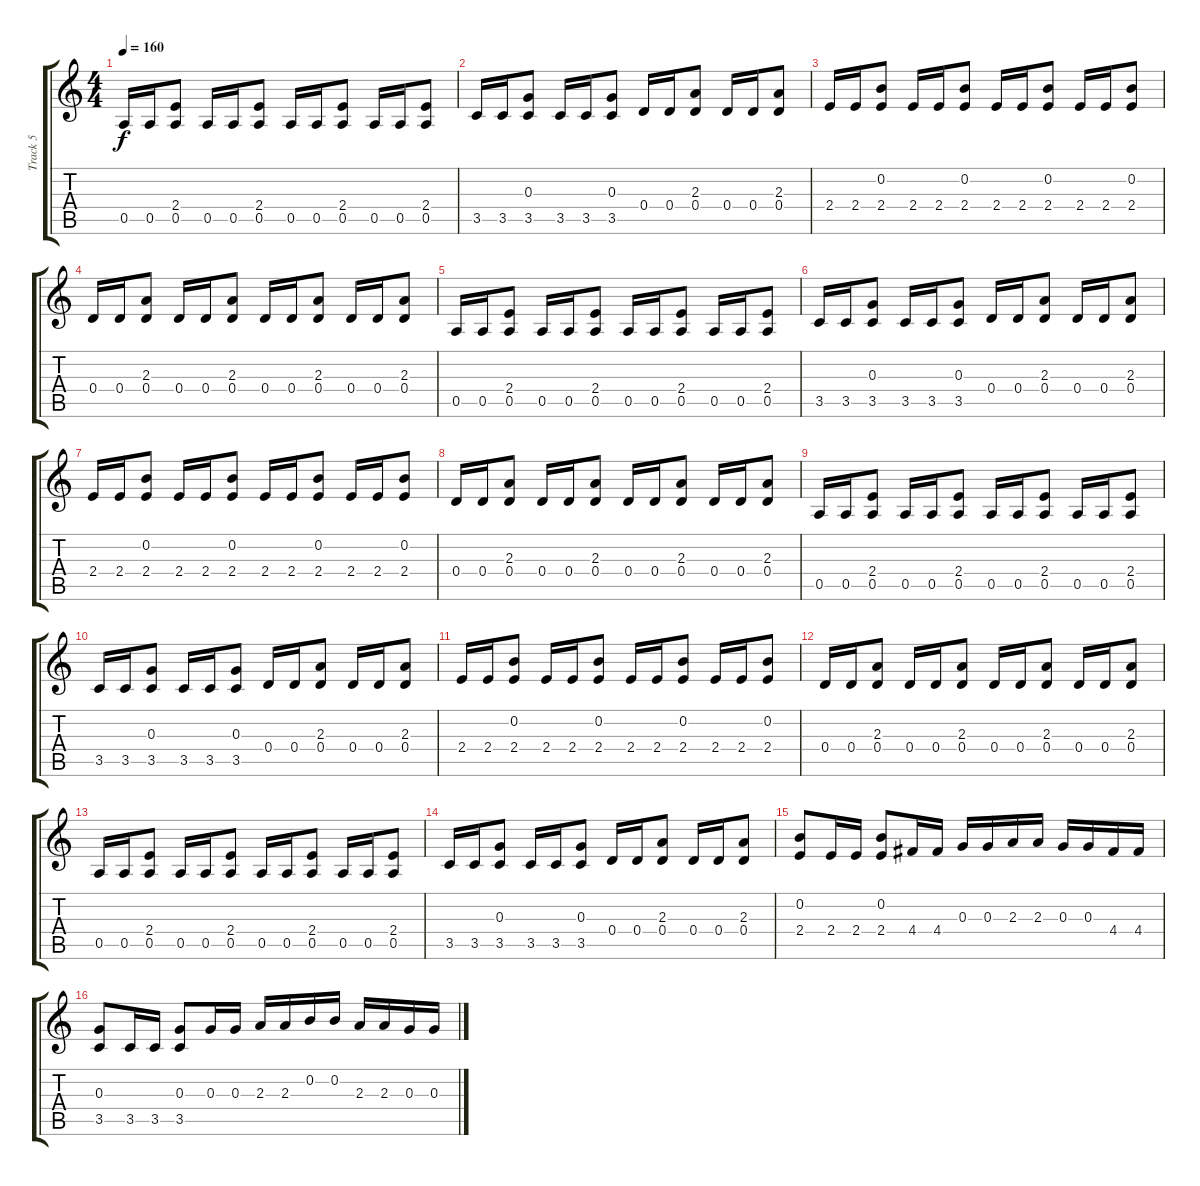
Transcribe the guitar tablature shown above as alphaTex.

\track ("Track 5" "Track 5") {instrument distortionguitar}
\staff {score tabs}
\tuning (E4 B3 G3 D3 A2 E2) {hide}
\ts (4 4)
\tempo 160
\clef g2
\ks c
0.5.16{dy f} 0.5.16 (2.4 0.5).8 0.5.16 0.5.16 (2.4 0.5).8 0.5.16 0.5.16 (2.4 0.5).8 0.5.16 0.5.16 (2.4 0.5).8 |
3.5.16 3.5.16 (0.3 3.5).8 3.5.16 3.5.16 (0.3 3.5).8 0.4.16 0.4.16 (2.3 0.4).8 0.4.16 0.4.16 (2.3 0.4).8 |
2.4.16 2.4.16 (0.2 2.4).8 2.4.16 2.4.16 (0.2 2.4).8 2.4.16 2.4.16 (0.2 2.4).8 2.4.16 2.4.16 (0.2 2.4).8 |
0.4.16 0.4.16 (2.3 0.4).8 0.4.16 0.4.16 (2.3 0.4).8 0.4.16 0.4.16 (2.3 0.4).8 0.4.16 0.4.16 (2.3 0.4).8 |
0.5.16 0.5.16 (2.4 0.5).8 0.5.16 0.5.16 (2.4 0.5).8 0.5.16 0.5.16 (2.4 0.5).8 0.5.16 0.5.16 (2.4 0.5).8 |
3.5.16 3.5.16 (0.3 3.5).8 3.5.16 3.5.16 (0.3 3.5).8 0.4.16 0.4.16 (2.3 0.4).8 0.4.16 0.4.16 (2.3 0.4).8 |
2.4.16 2.4.16 (0.2 2.4).8 2.4.16 2.4.16 (0.2 2.4).8 2.4.16 2.4.16 (0.2 2.4).8 2.4.16 2.4.16 (0.2 2.4).8 |
0.4.16 0.4.16 (2.3 0.4).8 0.4.16 0.4.16 (2.3 0.4).8 0.4.16 0.4.16 (2.3 0.4).8 0.4.16 0.4.16 (2.3 0.4).8 |
0.5.16 0.5.16 (2.4 0.5).8 0.5.16 0.5.16 (2.4 0.5).8 0.5.16 0.5.16 (2.4 0.5).8 0.5.16 0.5.16 (2.4 0.5).8 |
3.5.16 3.5.16 (0.3 3.5).8 3.5.16 3.5.16 (0.3 3.5).8 0.4.16 0.4.16 (2.3 0.4).8 0.4.16 0.4.16 (2.3 0.4).8 |
2.4.16 2.4.16 (0.2 2.4).8 2.4.16 2.4.16 (0.2 2.4).8 2.4.16 2.4.16 (0.2 2.4).8 2.4.16 2.4.16 (0.2 2.4).8 |
0.4.16 0.4.16 (2.3 0.4).8 0.4.16 0.4.16 (2.3 0.4).8 0.4.16 0.4.16 (2.3 0.4).8 0.4.16 0.4.16 (2.3 0.4).8 |
0.5.16 0.5.16 (2.4 0.5).8 0.5.16 0.5.16 (2.4 0.5).8 0.5.16 0.5.16 (2.4 0.5).8 0.5.16 0.5.16 (2.4 0.5).8 |
3.5.16 3.5.16 (0.3 3.5).8 3.5.16 3.5.16 (0.3 3.5).8 0.4.16 0.4.16 (2.3 0.4).8 0.4.16 0.4.16 (2.3 0.4).8 |
(0.2 2.4).8 2.4.16 2.4.16 (0.2 2.4).8 4.4.16 4.4.16 0.3.16 0.3.16 2.3.16 2.3.16 0.3.16 0.3.16 4.4.16 4.4.16 |
(0.3 3.5).8 3.5.16 3.5.16 (0.3 3.5).8 0.3.16 0.3.16 2.3.16 2.3.16 0.2.16 0.2.16 2.3.16 2.3.16 0.3.16 0.3.16
